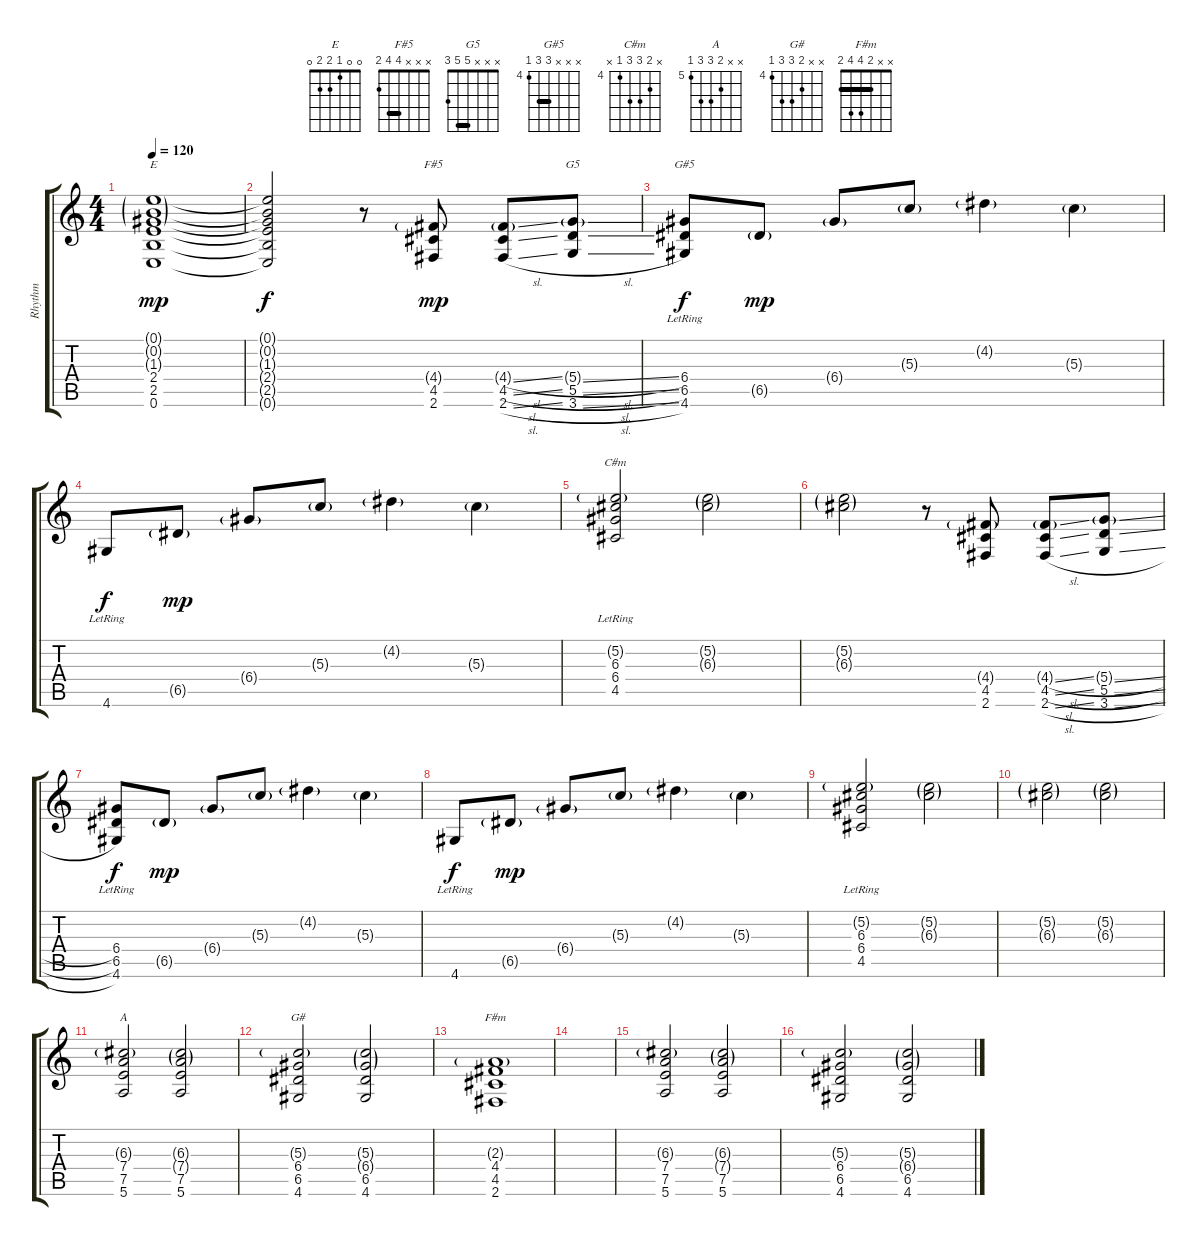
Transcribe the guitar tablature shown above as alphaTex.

\track ("Rhythm" "Rhythm") {instrument electricguitarmuted}
\staff {score tabs}
\tuning (E4 B3 G3 D3 A2 E2) {hide}
\chord ("E" 0 0 1 2 2 0)
\chord ("F#5" x x x 4 4 2) {barre 4}
\chord ("G5" x x x 5 5 3) {barre 5}
\chord ("G#5" x x x 6 6 4) {firstfret 4 barre 6}
\chord ("C#m" x 5 6 6 4 x) {firstfret 4}
\chord ("A" x x 6 7 7 5) {firstfret 5}
\chord ("G#" x x 5 6 6 4) {firstfret 4}
\chord ("F#m" x x 2 4 4 2) {barre 2}
\ts (4 4)
\tempo 120
\clef g2
\ks c
(0.1{g} 0.2{g} 1.3{g} 2.4 2.5 0.6).1{ch "E" dy mp} |
(0.1{t} 0.2{t} 1.3{t} 2.4{t} 2.5{t} 0.6{t}).2{dy f} r.8 (4.4{g} 4.5 2.6).8{ch "F#5" dy mp} (4.4{sl g} 4.5{sl} 2.6{sl}).8 (5.4{sl g} 5.5{sl} 3.6{sl}).8{ch "G5"} |
(6.4 6.5 4.6{lr}).8{ch "G#5" dy f} 6.5{g}.8{dy mp} 6.4{g}.8 5.3{g}.8 4.2{g}.4 5.3{g}.4 |
4.6{lr}.8{dy f} 6.5{g}.8{dy mp} 6.4{g}.8 5.3{g}.8 4.2{g}.4 5.3{g}.4 |
(5.2{g} 6.3{lr} 6.4 4.5{lr}).2{ch "C#m"} (5.2{g} 6.3{g}).2 |
(5.2{g} 6.3{g}).2 r.8 (4.4{g} 4.5 2.6).8 (4.4{sl g} 4.5{sl} 2.6{sl}).8 (5.4{sl g} 5.5{sl} 3.6{sl}).8 |
(6.4 6.5 4.6{lr}).8{dy f} 6.5{g}.8{dy mp} 6.4{g}.8 5.3{g}.8 4.2{g}.4 5.3{g}.4 |
4.6{lr}.8{dy f} 6.5{g}.8{dy mp} 6.4{g}.8 5.3{g}.8 4.2{g}.4 5.3{g}.4 |
(5.2{g} 6.3{lr} 6.4 4.5{lr}).2 (5.2{g} 6.3{g}).2 |
(5.2{g} 6.3{g}).2 (5.2{g} 6.3{g}).2 |
(6.3{g} 7.4 7.5 5.6).2{ch "A"} (6.3{g} 7.4{g} 7.5 5.6).2 |
(5.3{g} 6.4 6.5 4.6).2{ch "G#"} (5.3{g} 6.4{g} 6.5 4.6).2 |
(2.3{g} 4.4 4.5 2.6).1{ch "F#m"} |
|
(6.3{g} 7.4 7.5 5.6).2 (6.3{g} 7.4{g} 7.5 5.6).2 |
(5.3{g} 6.4 6.5 4.6).2 (5.3{g} 6.4{g} 6.5 4.6).2
